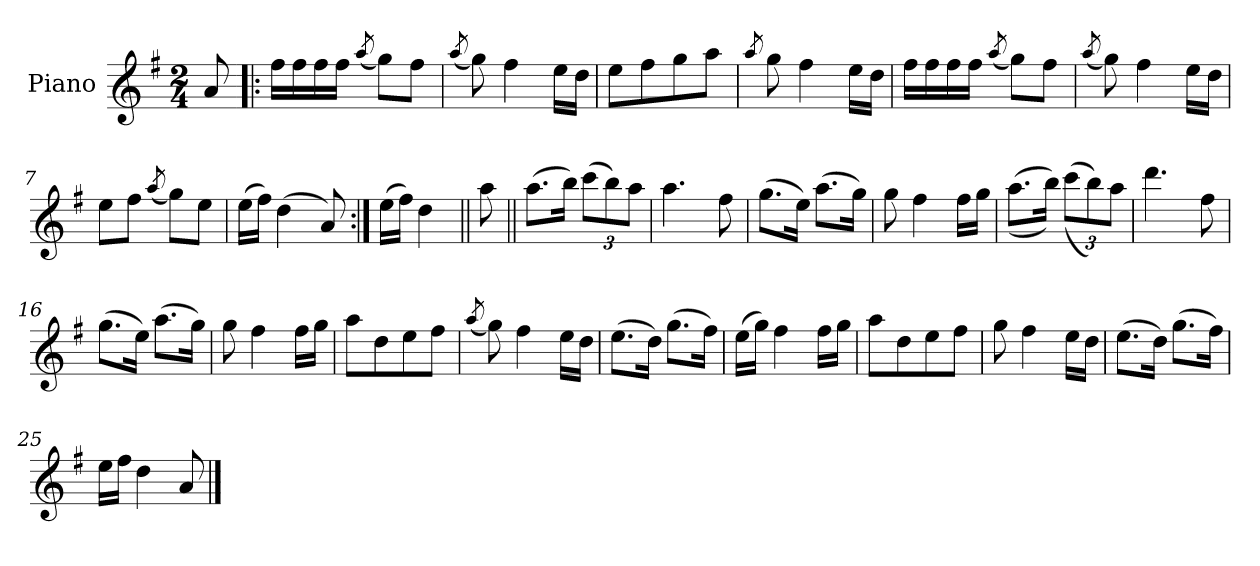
**kern
*part1
*staff1
*I"Piano
*I'Pno.
*clefG2
*k[f#]
*D:mix
*M2/4
=
8a/
=1!|:
16ff#\LL
16ff#\
16ff#\
16ff#\JJ
(<8qaa/
8gg\L)
8ff#\J
=2
(<8qaa/
8gg\)
4ff#\
16ee\LL
16dd\JJ
=3
8ee\L
8ff#\
8gg\
8aa\J
=4
8qaa/
8gg\
4ff#\
16ee\LL
16dd\JJ
!!LO:LB:g=z
=5
16ff#\LL
16ff#\
16ff#\
16ff#\JJ
(<8qaa/
8gg\L)
8ff#\J
=6
(<8qaa/
8gg\)
4ff#\
16ee\LL
16dd\JJ
=7
8ee\L
8ff#\J
(<8qaa/
8gg\L)
8ee\J
=8
(>16ee\LL
16ff#\JJ)
(>4dd\
8a/)
=9:|!
(>16ee\LL
16ff#\JJ)
4dd\
=9X1||
8aa\
!!LO:LB:g=z
=10||
(>8.aa\L
16bb\Jk)
*Xbrackettup
(>12ccc\L
12bb\)
12aa\J
=11
4.aa\
8ff#\
=12
(>8.gg\L
16ee\Jk)
(>8.aa\L
16gg\Jk)
=13
8gg\
4ff#\
16ff#\LL
16gg\JJ
=14
(>(>8.aa\L
16bb\Jk))
(>(>12ccc\L
12bb\))
12aa\J
!!LO:LB:g=z
=15
4.ddd\
8ff#\
=16
(>8.gg\L
16ee\Jk)
(>8.aa\L
16gg\Jk)
=17
8gg\
4ff#\
16ff#\LL
16gg\JJ
=18
8aa\L
8dd\
8ee\
8ff#\J
=19
(<8qaa/
8gg\)
4ff#\
16ee\LL
16dd\JJ
=20
(>8.ee\L
16dd\Jk)
(>8.gg\L
16ff#\Jk)
!!LO:LB:g=z
=21
(>16ee\LL
16gg\JJ)
4ff#\
16ff#\LL
16gg\JJ
=22
8aa\L
8dd\
8ee\
8ff#\J
=23
8gg\
4ff#\
16ee\LL
16dd\JJ
=24
(>8.ee\L
16dd\Jk)
(>8.gg\L
16ff#\Jk)
=25
16ee\LL
16ff#\JJ
4dd\
8a/
==
*-
